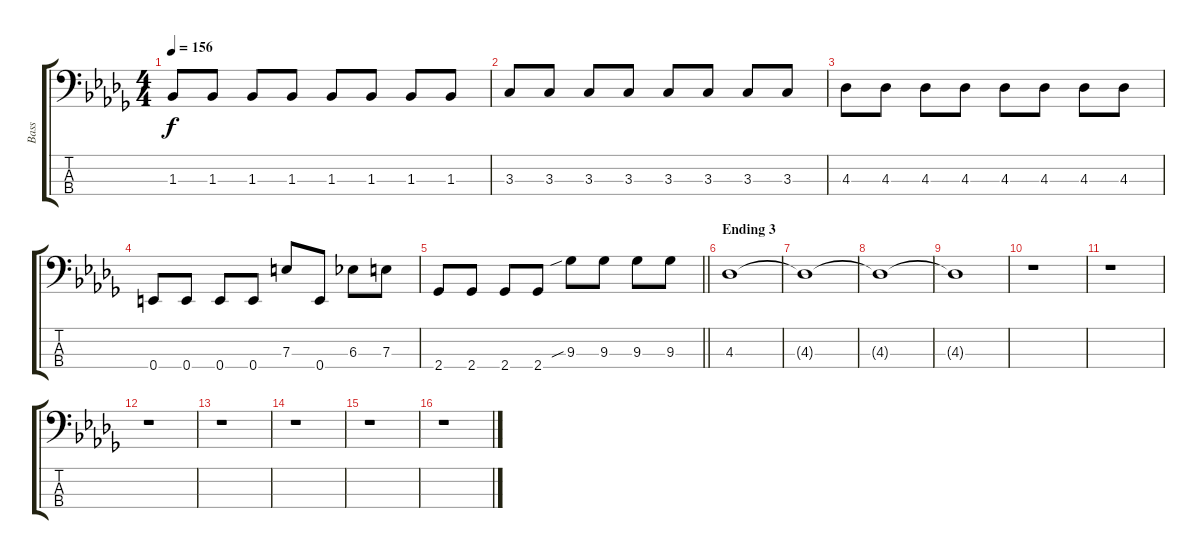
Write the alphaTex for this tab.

\track ("Bass" "Bass") {instrument electricbasspick}
\staff {score tabs}
\tuning (G2 D2 A1 E1) {hide}
\ts (4 4)
\tempo 156
\clef f4
\ks db
1.3.8{dy f} 1.3.8 1.3.8 1.3.8 1.3.8 1.3.8 1.3.8 1.3.8 |
3.3.8 3.3.8 3.3.8 3.3.8 3.3.8 3.3.8 3.3.8 3.3.8 |
4.3.8 4.3.8 4.3.8 4.3.8 4.3.8 4.3.8 4.3.8 4.3.8 |
0.4.8 0.4.8 0.4.8 0.4.8 7.3.8 0.4.8 6.3.8 7.3.8 |
\barLineRight lightlight
2.4.8 2.4.8 2.4.8 2.4.8 9.3{sib}.8 9.3.8 9.3.8 9.3.8 |
\section ("" "Ending 3")
4.3.1 |
4.3{t}.1 |
4.3{t}.1 |
4.3{t}.1 |
r.1 |
r.1 |
r.1 |
r.1 |
r.1 |
r.1 |
r.1
